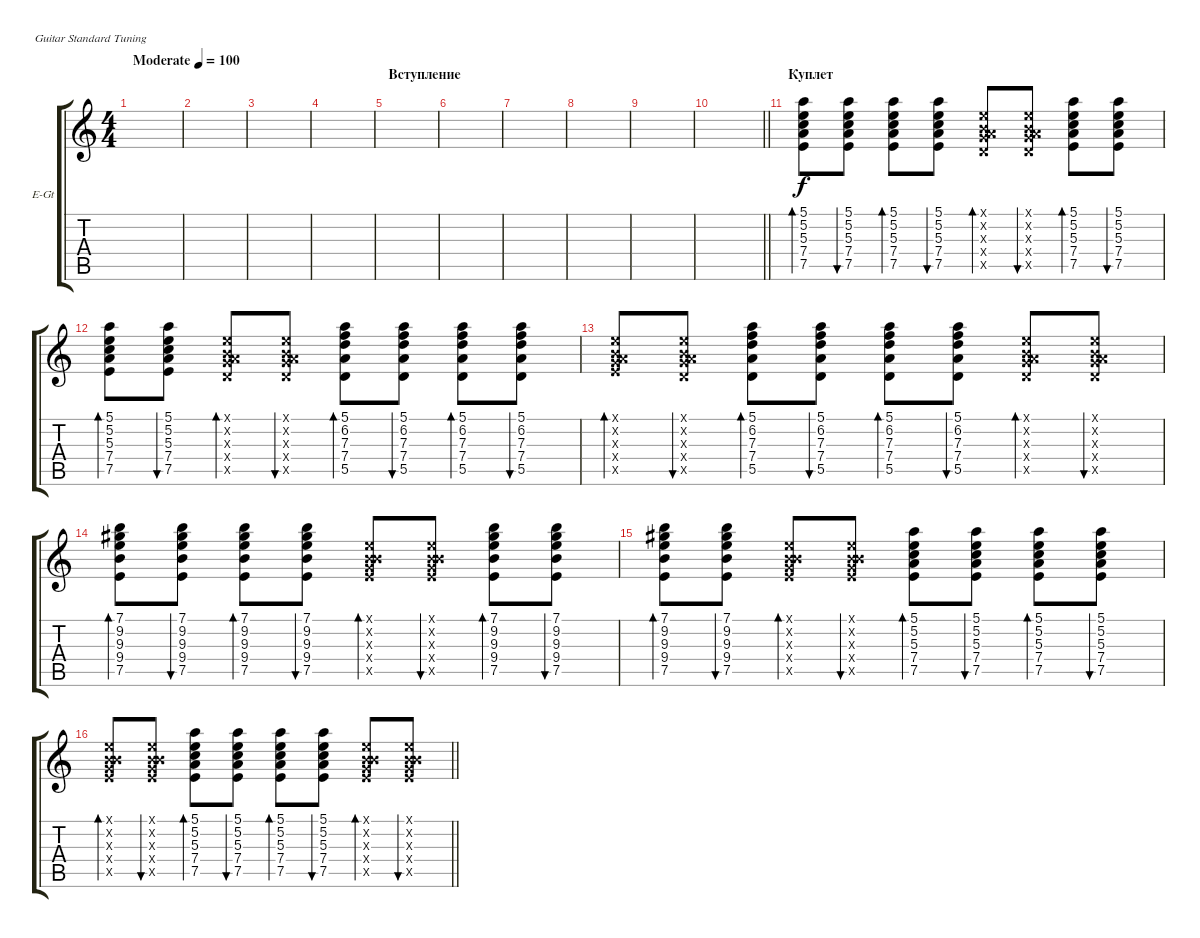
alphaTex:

\bracketExtendMode groupsimilarinstruments
\firstSystemTrackNameOrientation horizontal
\otherSystemsTrackNameOrientation horizontal
\track ("В. Бутусов (гитара)" "E-Gt") {instrument electricguitarclean}
\staff {score tabs}
\tuning (E4 B3 G3 D3 A2 E2)
\ts (4 4)
\beaming (8 2 2 2 2)
\tempo (100 "Moderate")
\clef g2
\scale
0.487395
\ks c
|
\scale
0.256303 |
\scale
0.256303 |
\scale
0.333333 |
\section ("" "Вступление")
\scale
0.333333 |
\scale
0.333333 |
\scale
0.333333 |
\scale
0.333333 |
\scale
0.333333 |
\scale
0.333333
\barLineRight lightlight
|
\section ("" "Куплет")
\scale
0.333333 (7.4 7.5 5.3 5.2 5.1).8{bd 33} (7.4 7.5 5.1 5.2 5.3).8{bu 32} (7.4 7.5 5.3 5.2 5.1).8{bd 33} (7.4 7.5 5.1 5.2 5.3).8{bu 32} (7.4{x} 5.5{x} 0.1{x} 0.2{x} 0.3{x}).8{bd 35} (7.4{x} 5.5{x} 0.3{x} 0.2{x} 0.1{x}).8{bu 34} (7.4 7.5 5.3 5.2 5.1).8{bd 33} (7.4 7.5 5.1 5.2 5.3).8{bu 32} |
\scale
0.333333 (7.4 7.5 5.3 5.2 5.1).8{bd 33} (7.4 7.5 5.1 5.2 5.3).8{bu 32} (7.4{x} 5.5{x} 0.1{x} 0.2{x} 0.3{x}).8{bd 35} (7.4{x} 5.5{x} 0.3{x} 0.2{x} 0.1{x}).8{bu 34} (7.4 5.5 7.3 6.2 5.1).8{bd 33} (7.4 5.5 5.1 6.2 7.3).8{bu 32} (7.4 5.5 7.3 6.2 5.1).8{bd 33} (7.4 5.5 5.1 6.2 7.3).8{bu 32} |
\scale
0.333333 (7.4{x} 7.5{x} 0.1{x} 0.2{x} 0.3{x}).8{bd 35} (7.4{x} 5.5{x} 0.3{x} 0.2{x} 0.1{x}).8{bu 34} (7.4 5.5 7.3 6.2 5.1).8{bd 33} (7.4 5.5 5.1 6.2 7.3).8{bu 32} (7.4 5.5 7.3 6.2 5.1).8{bd 33} (7.4 5.5 5.1 6.2 7.3).8{bu 32} (7.4{x} 5.5{x} 0.1{x} 0.2{x} 0.3{x}).8{bd 35} (7.4{x} 5.5{x} 0.3{x} 0.2{x} 0.1{x}).8{bu 34} |
\scale
0.333333 (9.4 7.5 9.3 9.2 7.1).8{bd 33} (9.4 7.5 7.1 9.2 9.3).8{bu 32} (9.4 7.5 9.3 9.2 7.1).8{bd 33} (9.4 7.5 7.1 9.2 9.3).8{bu 32} (9.4{x} 7.5{x} 0.1{x} 0.2{x} 0.3{x}).8{bd 35} (9.4{x} 7.5{x} 0.3{x} 0.2{x} 0.1{x}).8{bu 34} (9.4 7.5 9.3 9.2 7.1).8{bd 33} (9.4 7.5 7.1 9.2 9.3).8{bu 32} |
\scale
0.333333 (9.4 7.5 9.3 9.2 7.1).8{bd 33} (9.4 7.5 7.1 9.2 9.3).8{bu 32} (9.4{x} 7.5{x} 0.1{x} 0.2{x} 0.3{x}).8{bd 35} (9.4{x} 7.5{x} 0.3{x} 0.2{x} 0.1{x}).8{bu 34} (7.4 7.5 5.3 5.2 5.1).8{bd 33} (7.4 7.5 5.1 5.2 5.3).8{bu 32} (7.4 7.5 5.3 5.2 5.1).8{bd 33} (7.4 7.5 5.1 5.2 5.3).8{bu 32} |
\scale
0.333333
\barLineRight lightlight
(9.4{x} 7.5{x} 0.1{x} 0.2{x} 0.3{x}).8{bd 35} (9.4{x} 7.5{x} 0.3{x} 0.2{x} 0.1{x}).8{bu 34} (7.4 7.5 5.3 5.2 5.1).8{bd 33} (7.4 7.5 5.1 5.2 5.3).8{bu 32} (7.4 7.5 5.3 5.2 5.1).8{bd 33} (7.4 7.5 5.1 5.2 5.3).8{bu 32} (9.4{x} 7.5{x} 0.1{x} 0.2{x} 0.3{x}).8{bd 35} (9.4{x} 7.5{x} 0.3{x} 0.2{x} 0.1{x}).8{bu 34}
